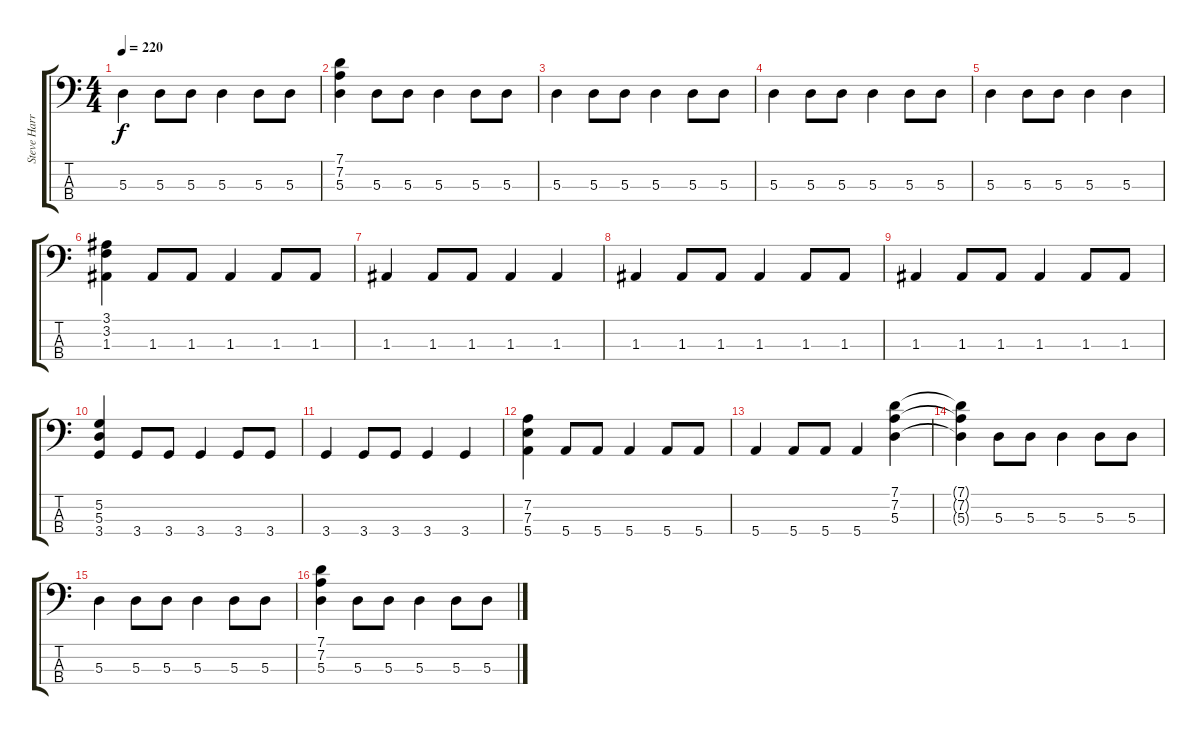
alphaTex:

\track ("Steve Harris" "Steve Harr") {instrument slapbass2}
\staff {score tabs}
\tuning (G2 D2 A1 E1) {hide}
\ts (4 4)
\tempo 220
\clef f4
\ks c
5.3.4{dy f} 5.3.8 5.3.8 5.3.4 5.3.8 5.3.8 |
(7.1 7.2 5.3).4 5.3.8 5.3.8 5.3.4 5.3.8 5.3.8 |
5.3.4 5.3.8 5.3.8 5.3.4 5.3.8 5.3.8 |
5.3.4 5.3.8 5.3.8 5.3.4 5.3.8 5.3.8 |
5.3.4 5.3.8 5.3.8 5.3.4 5.3.4 |
(3.1 3.2 1.3).4 1.3.8 1.3.8 1.3.4 1.3.8 1.3.8 |
1.3.4 1.3.8 1.3.8 1.3.4 1.3.4 |
1.3.4 1.3.8 1.3.8 1.3.4 1.3.8 1.3.8 |
1.3.4 1.3.8 1.3.8 1.3.4 1.3.8 1.3.8 |
(5.2 5.3 3.4).4 3.4.8 3.4.8 3.4.4 3.4.8 3.4.8 |
3.4.4 3.4.8 3.4.8 3.4.4 3.4.4 |
(7.2 7.3 5.4).4 5.4.8 5.4.8 5.4.4 5.4.8 5.4.8 |
5.4.4 5.4.8 5.4.8 5.4.4 (7.1 7.2 5.3).4 |
(7.1{t} 7.2{t} 5.3{t}).4 5.3.8 5.3.8 5.3.4 5.3.8 5.3.8 |
5.3.4 5.3.8 5.3.8 5.3.4 5.3.8 5.3.8 |
(7.1 7.2 5.3).4 5.3.8 5.3.8 5.3.4 5.3.8 5.3.8
